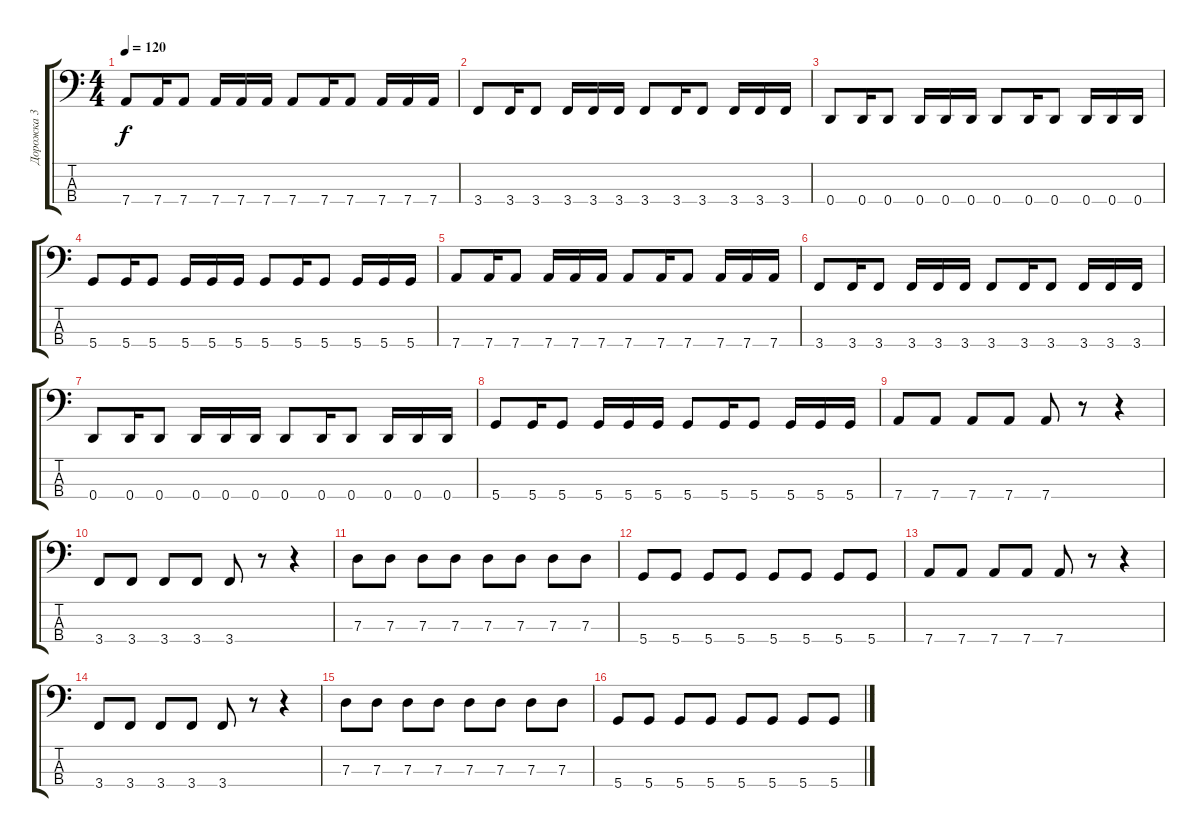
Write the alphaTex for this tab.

\track ("Дорожка 3" "Дорожка 3") {instrument electricbassfinger}
\staff {score tabs}
\tuning (F2 C2 G1 D1) {hide}
\ts (4 4)
\tempo 120
\clef f4
\ks c
7.4.8{dy f} 7.4.16 7.4.8 7.4.16 7.4.16 7.4.16 7.4.8 7.4.16 7.4.8 7.4.16 7.4.16 7.4.16 |
3.4.8 3.4.16 3.4.8 3.4.16 3.4.16 3.4.16 3.4.8 3.4.16 3.4.8 3.4.16 3.4.16 3.4.16 |
0.4.8 0.4.16 0.4.8 0.4.16 0.4.16 0.4.16 0.4.8 0.4.16 0.4.8 0.4.16 0.4.16 0.4.16 |
5.4.8 5.4.16 5.4.8 5.4.16 5.4.16 5.4.16 5.4.8 5.4.16 5.4.8 5.4.16 5.4.16 5.4.16 |
7.4.8 7.4.16 7.4.8 7.4.16 7.4.16 7.4.16 7.4.8 7.4.16 7.4.8 7.4.16 7.4.16 7.4.16 |
3.4.8 3.4.16 3.4.8 3.4.16 3.4.16 3.4.16 3.4.8 3.4.16 3.4.8 3.4.16 3.4.16 3.4.16 |
0.4.8 0.4.16 0.4.8 0.4.16 0.4.16 0.4.16 0.4.8 0.4.16 0.4.8 0.4.16 0.4.16 0.4.16 |
5.4.8 5.4.16 5.4.8 5.4.16 5.4.16 5.4.16 5.4.8 5.4.16 5.4.8 5.4.16 5.4.16 5.4.16 |
7.4.8 7.4.8 7.4.8 7.4.8 7.4.8 r.8 r.4 |
3.4.8 3.4.8 3.4.8 3.4.8 3.4.8 r.8 r.4 |
7.3.8 7.3.8 7.3.8 7.3.8 7.3.8 7.3.8 7.3.8 7.3.8 |
5.4.8 5.4.8 5.4.8 5.4.8 5.4.8 5.4.8 5.4.8 5.4.8 |
7.4.8 7.4.8 7.4.8 7.4.8 7.4.8 r.8 r.4 |
3.4.8 3.4.8 3.4.8 3.4.8 3.4.8 r.8 r.4 |
7.3.8 7.3.8 7.3.8 7.3.8 7.3.8 7.3.8 7.3.8 7.3.8 |
5.4.8 5.4.8 5.4.8 5.4.8 5.4.8 5.4.8 5.4.8 5.4.8
